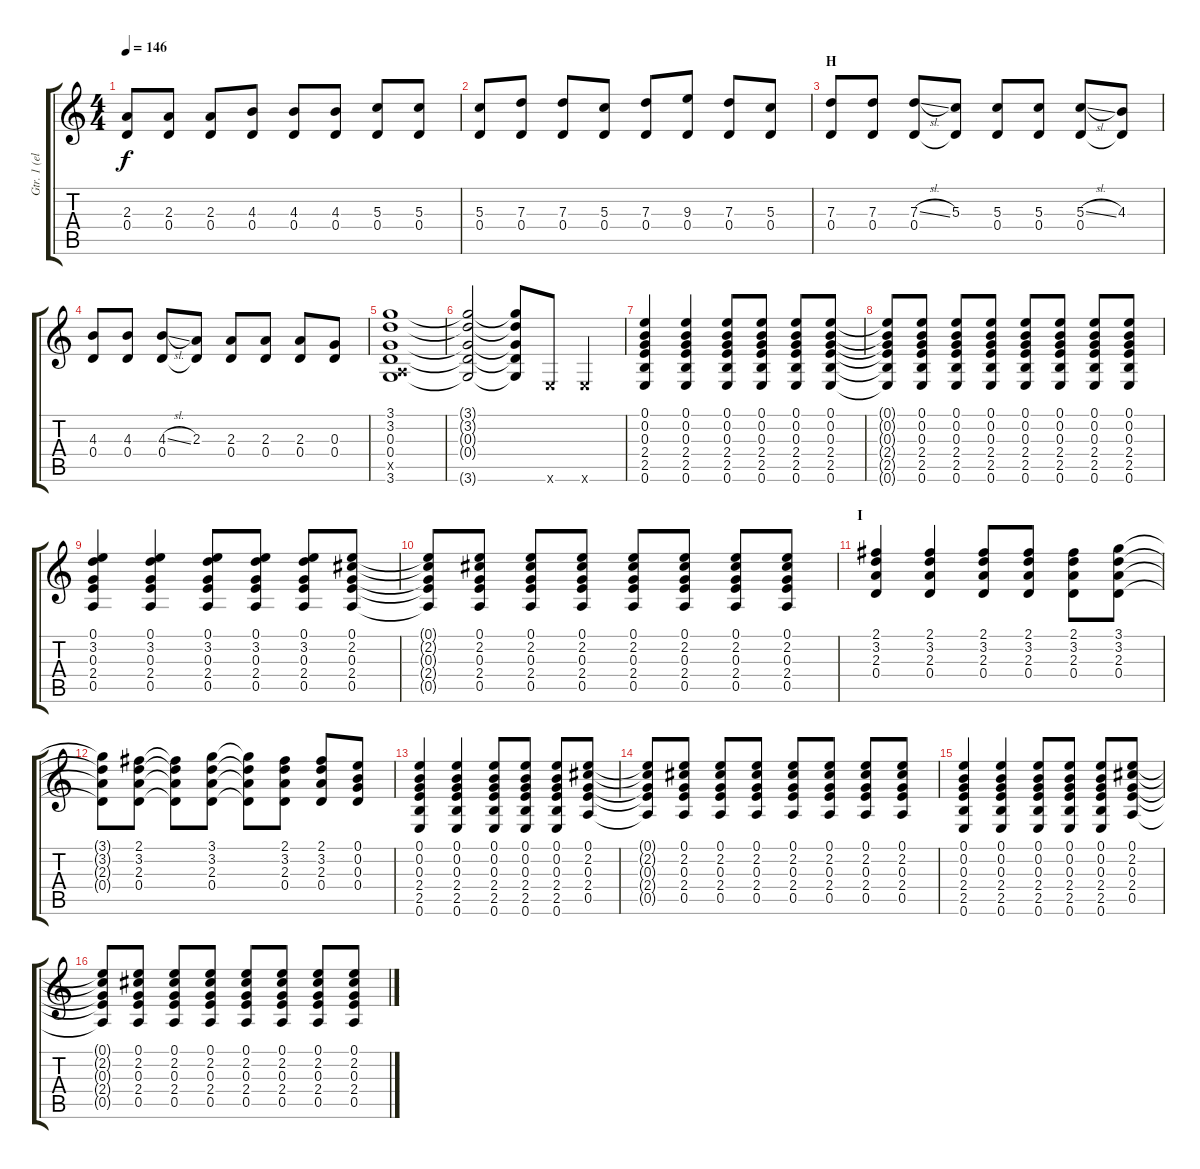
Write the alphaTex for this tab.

\track ("Gtr. 1 (electric)" "Gtr. 1 (el") {instrument distortionguitar}
\staff {score tabs}
\tuning (E4 B3 G3 D3 A2 E2) {hide}
\ts (4 4)
\tempo 146
\clef g2
\ks c
(2.3 0.4).8{dy f} (2.3 0.4).8 (2.3 0.4).8 (4.3 0.4).8 (4.3 0.4).8 (4.3 0.4).8 (5.3 0.4).8 (5.3 0.4).8 |
(5.3 0.4).8 (7.3 0.4).8 (7.3 0.4).8 (5.3 0.4).8 (7.3 0.4).8 (9.3 0.4).8 (7.3 0.4).8 (5.3 0.4).8 |
\section ("" "H")
(7.3 0.4).8 (7.3 0.4).8 (7.3{sl} 0.4).8 (5.3 0.4{t}).8 (5.3 0.4).8 (5.3 0.4).8 (5.3{sl} 0.4).8 (4.3 0.4{t}).8 |
(4.3 0.4).8 (4.3 0.4).8 (4.3{sl} 0.4).8 (2.3 0.4{t}).8 (2.3 0.4).8 (2.3 0.4).8 (2.3 0.4).8 (0.3 0.4).8 |
(3.1 3.2 0.3 0.4 0.5{x} 3.6).1 |
(3.1{t} 3.2{t} 0.3{t} 0.4{t} 3.6{t}).2 (3.1{t} 3.2{t} 0.3{t} 0.4{t} 3.6{t}).8 0.6{x}.8 0.6{x}.4 |
(0.1 0.2 0.3 2.4 2.5 0.6).4 (0.1 0.2 0.3 2.4 2.5 0.6).4 (0.1 0.2 0.3 2.4 2.5 0.6).8 (0.1 0.2 0.3 2.4 2.5 0.6).8 (0.1 0.2 0.3 2.4 2.5 0.6).8 (0.1 0.2 0.3 2.4 2.5 0.6).8 |
(0.1{t} 0.2{t} 0.3{t} 2.4{t} 2.5{t} 0.6{t}).8 (0.1 0.2 0.3 2.4 2.5 0.6).8 (0.1 0.2 0.3 2.4 2.5 0.6).8 (0.1 0.2 0.3 2.4 2.5 0.6).8 (0.1 0.2 0.3 2.4 2.5 0.6).8 (0.1 0.2 0.3 2.4 2.5 0.6).8 (0.1 0.2 0.3 2.4 2.5 0.6).8 (0.1 0.2 0.3 2.4 2.5 0.6).8 |
(0.1 3.2 0.3 2.4 0.5).4 (0.1 3.2 0.3 2.4 0.5).4 (0.1 3.2 0.3 2.4 0.5).8 (0.1 3.2 0.3 2.4 0.5).8 (0.1 3.2 0.3 2.4 0.5).8 (0.1 2.2 0.3 2.4 0.5).8 |
(0.1{t} 2.2{t} 0.3{t} 2.4{t} 0.5{t}).8 (0.1 2.2 0.3 2.4 0.5).8 (0.1 2.2 0.3 2.4 0.5).8 (0.1 2.2 0.3 2.4 0.5).8 (0.1 2.2 0.3 2.4 0.5).8 (0.1 2.2 0.3 2.4 0.5).8 (0.1 2.2 0.3 2.4 0.5).8 (0.1 2.2 0.3 2.4 0.5).8 |
\section ("" "I")
(2.1 3.2 2.3 0.4).4 (2.1 3.2 2.3 0.4).4 (2.1 3.2 2.3 0.4).8 (2.1 3.2 2.3 0.4).8 (2.1 3.2 2.3 0.4).8 (3.1 3.2 2.3 0.4).8 |
(3.1{t} 3.2{t} 2.3{t} 0.4{t}).8 (2.1 3.2 2.3 0.4).8 (2.1{t} 3.2{t} 2.3{t} 0.4{t}).8 (3.1 3.2 2.3 0.4).8 (3.1{t} 3.2{t} 2.3{t} 0.4{t}).8 (2.1 3.2 2.3 0.4).8 (2.1 3.2 2.3 0.4).8 (0.1 0.2 0.3 0.4).8 |
(0.1 0.2 0.3 2.4 2.5 0.6).4 (0.1 0.2 0.3 2.4 2.5 0.6).4 (0.1 0.2 0.3 2.4 2.5 0.6).8 (0.1 0.2 0.3 2.4 2.5 0.6).8 (0.1 0.2 0.3 2.4 2.5 0.6).8 (0.1 2.2 0.3 2.4 0.5).8 |
(0.1{t} 2.2{t} 0.3{t} 2.4{t} 0.5{t}).8 (0.1 2.2 0.3 2.4 0.5).8 (0.1 2.2 0.3 2.4 0.5).8 (0.1 2.2 0.3 2.4 0.5).8 (0.1 2.2 0.3 2.4 0.5).8 (0.1 2.2 0.3 2.4 0.5).8 (0.1 2.2 0.3 2.4 0.5).8 (0.1 2.2 0.3 2.4 0.5).8 |
(0.1 0.2 0.3 2.4 2.5 0.6).4 (0.1 0.2 0.3 2.4 2.5 0.6).4 (0.1 0.2 0.3 2.4 2.5 0.6).8 (0.1 0.2 0.3 2.4 2.5 0.6).8 (0.1 0.2 0.3 2.4 2.5 0.6).8 (0.1 2.2 0.3 2.4 0.5).8 |
(0.1{t} 2.2{t} 0.3{t} 2.4{t} 0.5{t}).8 (0.1 2.2 0.3 2.4 0.5).8 (0.1 2.2 0.3 2.4 0.5).8 (0.1 2.2 0.3 2.4 0.5).8 (0.1 2.2 0.3 2.4 0.5).8 (0.1 2.2 0.3 2.4 0.5).8 (0.1 2.2 0.3 2.4 0.5).8 (0.1 2.2 0.3 2.4 0.5).8
